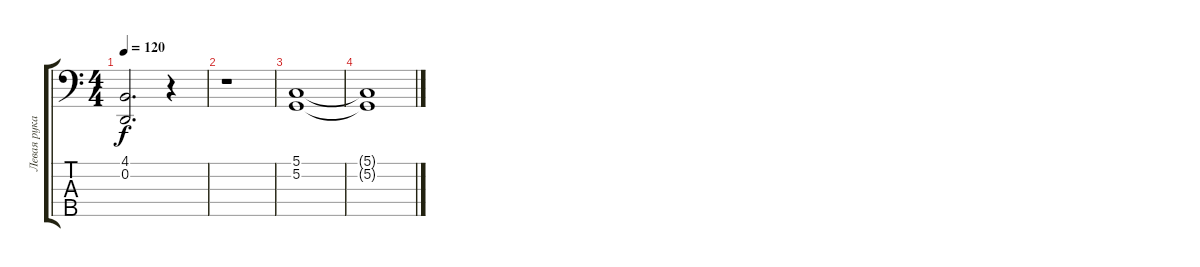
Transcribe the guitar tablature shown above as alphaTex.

\track ("Левая рука" "Левая рука") {instrument brightacousticpiano}
\staff {score tabs}
\tuning (G2 D2 A1 E1 B0) {hide}
\ts (4 4)
\tempo 120
\clef f4
\ks c
(4.1 0.2).2{d dy f} r.4 |
r.1 |
(5.1 5.2).1{volume 9} |
(5.1{t} 5.2{t}).1
